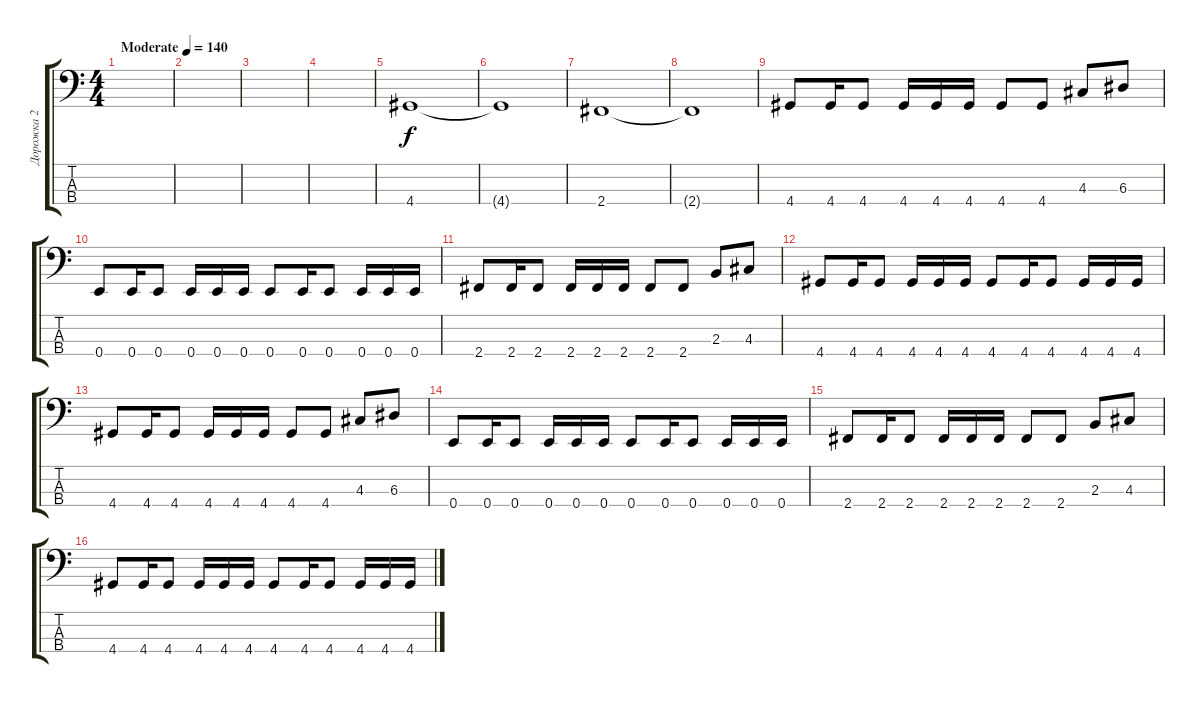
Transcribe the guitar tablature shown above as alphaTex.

\track ("Дорожка 2" "Дорожка 2") {instrument electricbassfinger}
\staff {score tabs}
\tuning (G2 D2 A1 E1) {hide}
\ts (4 4)
\tempo (140 "Moderate")
\clef f4
\ks c
|
|
|
|
4.4.1 |
4.4{t}.1 |
2.4.1 |
2.4{t}.1 |
4.4.8 4.4.16 4.4.8 4.4.16 4.4.16 4.4.16 4.4.8 4.4.8 4.3.8 6.3.8 |
0.4.8 0.4.16 0.4.8 0.4.16 0.4.16 0.4.16 0.4.8 0.4.16 0.4.8 0.4.16 0.4.16 0.4.16 |
2.4.8 2.4.16 2.4.8 2.4.16 2.4.16 2.4.16 2.4.8 2.4.8 2.3.8 4.3.8 |
4.4.8 4.4.16 4.4.8 4.4.16 4.4.16 4.4.16 4.4.8 4.4.16 4.4.8 4.4.16 4.4.16 4.4.16 |
4.4.8 4.4.16 4.4.8 4.4.16 4.4.16 4.4.16 4.4.8 4.4.8 4.3.8 6.3.8 |
0.4.8 0.4.16 0.4.8 0.4.16 0.4.16 0.4.16 0.4.8 0.4.16 0.4.8 0.4.16 0.4.16 0.4.16 |
2.4.8 2.4.16 2.4.8 2.4.16 2.4.16 2.4.16 2.4.8 2.4.8 2.3.8 4.3.8 |
4.4.8 4.4.16 4.4.8 4.4.16 4.4.16 4.4.16 4.4.8 4.4.16 4.4.8 4.4.16 4.4.16 4.4.16
